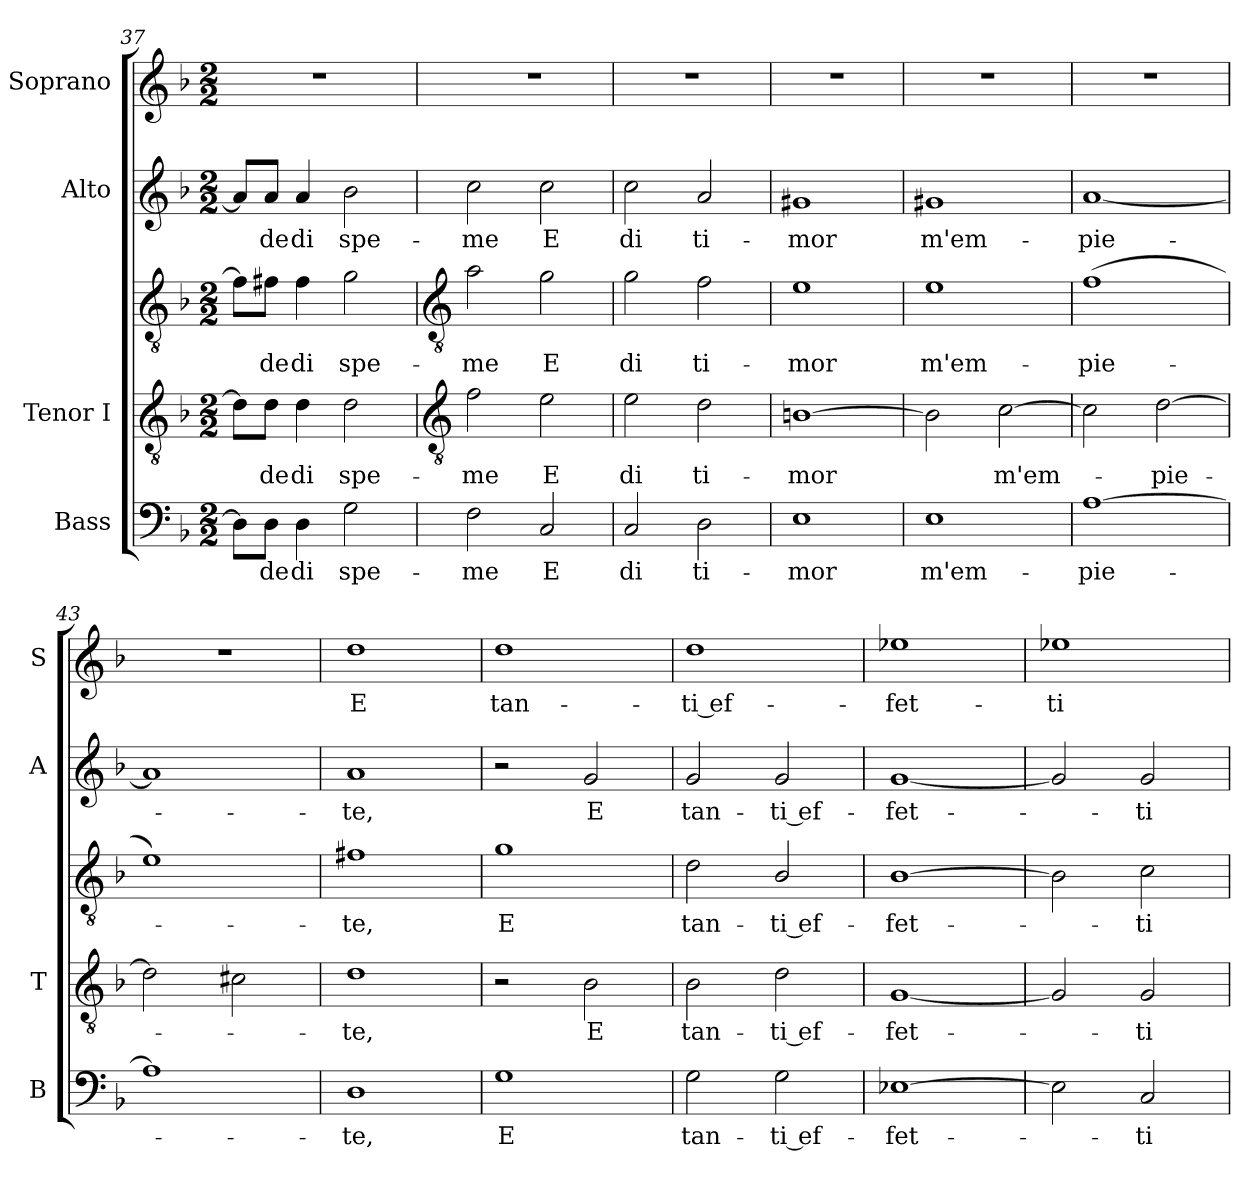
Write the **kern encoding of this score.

**kern	**text	**kern	**text	**kern	**text	**kern	**text	**kern	**text
*part4	*part4	*part3	*part3	*part3	*part3	*part2	*part2	*part1	*part1
*staff5	*staff5	*staff4	*staff4	*staff3	*staff3	*staff2	*staff2	*staff1	*staff1
*I"Bass	*	*I"Tenor I	*	*	*	*I"Alto	*	*I"Soprano	*
*I'B	*	*I'T	*	*	*	*I'A	*	*I'S	*
*clefF4	*	*clefGv2	*	*clefGv2	*	*clefG2	*	*clefG2	*
*k[b-]	*	*k[b-]	*	*k[b-]	*	*k[b-]	*	*k[b-]	*
*F:	*	*F:	*	*F:	*	*F:	*	*F:	*
*M2/2	*	*M2/2	*	*M2/2	*	*M2/2	*	*M2/2	*
=37	=37	=37	=37	=37	=37	=37	=37	=37	=37
8D\L]	.	8d\L]	.	8f#\L]	.	8a/L]	.	1r	.
!	!LO:LY:b	!	!LO:LY:b	!	!LO:LY:b	!	!LO:LY:b	!	!
8D\J	de	8d\J	-de	8f#\J	de	8a/J	de	.	.
!	!LO:LY:b	!	!LO:LY:b	!	!LO:LY:b	!	!LO:LY:b	!	!
4D	di	4d	di	4f#	di	4a	di	.	.
!	!LO:LY:b	!	!LO:LY:b	!	!LO:LY:b	!	!LO:LY:b	!	!
2G	spe-	2d	spe-	2g	spe-	2b-	spe-	.	.
!!LO:LB:g=z
=38	=38	=38	=38	=38	=38	=38	=38	=38	=38
*	*	*clefGv2	*	*clefGv2	*	*	*	*	*
!	!LO:LY:b	!	!LO:LY:b	!	!LO:LY:b	!	!LO:LY:b	!	!
2F	-me	2f	me	2a	-me	2cc	-me	1r	.
!	!LO:LY:b	!	!LO:LY:b	!	!LO:LY:b	!	!LO:LY:b	!	!
2C	E	2e	E	2g	E	2cc	E	.	.
=39	=39	=39	=39	=39	=39	=39	=39	=39	=39
!	!LO:LY:b	!	!LO:LY:b	!	!LO:LY:b	!	!LO:LY:b	!	!
2C	di	2e	-di	2g	di	2cc	di	1r	.
!	!LO:LY:b	!	!LO:LY:b	!	!LO:LY:b	!	!LO:LY:b	!	!
2D	ti-	2d	ti-	2f	ti-	2a	ti-	.	.
=40	=40	=40	=40	=40	=40	=40	=40	=40	=40
!	!LO:LY:b	!	!LO:LY:b	!	!LO:LY:b	!	!LO:LY:b	!	!
1E	-mor	[1Bn	mor	1e	-mor	1g#X	-mor	1r	.
=41	=41	=41	=41	=41	=41	=41	=41	=41	=41
!	!LO:LY:b	!	!	!	!LO:LY:b	!	!LO:LY:b	!	!
1E	m'em-	2B]	.	1e	m'em-	1g#X	m'em-	1r	.
!	!	!	!LO:LY:b	!	!	!	!	!	!
.	.	[2c	-m'em-	.	.	.	.	.	.
=42	=42	=42	=42	=42	=42	=42	=42	=42	=42
!	!LO:LY:b	!	!	!	!LO:LY:b	!	!LO:LY:b	!	!
[1A	-pie-	2c]	.	(>1f	pie-	[1a	-pie-	1r	.
!	!	!	!LO:LY:b	!	!	!	!	!	!
.	.	[2d	pie-	.	.	.	.	.	.
=43	=43	=43	=43	=43	=43	=43	=43	=43	=43
1A]	.	2d]	.	1e)	.	1a]	.	1r	.
.	.	2c#X	.	.	.	.	.	.	.
=44	=44	=44	=44	=44	=44	=44	=44	=44	=44
!	!LO:LY:b	!	!LO:LY:b	!	!LO:LY:b	!	!LO:LY:b	!	!LO:LY:b
1D	te,	1d	te,	1f#X	te,	1a	te,	1dd	E
=45	=45	=45	=45	=45	=45	=45	=45	=45	=45
!	!LO:LY:b	!	!	!	!LO:LY:b	!	!	!	!LO:LY:b
1G	E	2r	.	1g	E	2r	.	1dd	tan-
!	!	!	!LO:LY:b	!	!	!	!LO:LY:b	!	!
.	.	2B-	E	.	.	2g	E	.	.
=46	=46	=46	=46	=46	=46	=46	=46	=46	=46
!	!LO:LY:b	!	!LO:LY:b	!	!LO:LY:b	!	!LO:LY:b	!	!LO:LY:b
2G	tan-	2B-	-tan-	2d	tan-	2g	tan-	1dd	-ti ef-
!	!LO:LY:b	!	!LO:LY:b	!	!LO:LY:b	!	!LO:LY:b	!	!
2G	-ti ef-	2d	-ti ef-	2B-/	-ti ef-	2g	-ti ef-	.	.
=47	=47	=47	=47	=47	=47	=47	=47	=47	=47
!	!LO:LY:b	!	!LO:LY:b	!	!LO:LY:b	!	!LO:LY:b	!	!LO:LY:b
[1E-X	-fet-	[1G	fet-	[1B-	-fet-	[1g	-fet-	1ee-X	-fet-
=48	=48	=48	=48	=48	=48	=48	=48	=48	=48
!	!	!	!	!	!	!	!	!	!LO:LY:b
2E-]	.	2G]	.	2B-]	.	2g]	.	1ee-X	-ti
!	!LO:LY:b	!	!LO:LY:b	!	!LO:LY:b	!	!LO:LY:b	!	!
2C	ti	2G	ti	2c	ti	2g	ti	.	.
=	=	=	=	=	=	=	=	=	=
*-	*-	*-	*-	*-	*-	*-	*-	*-	*-
